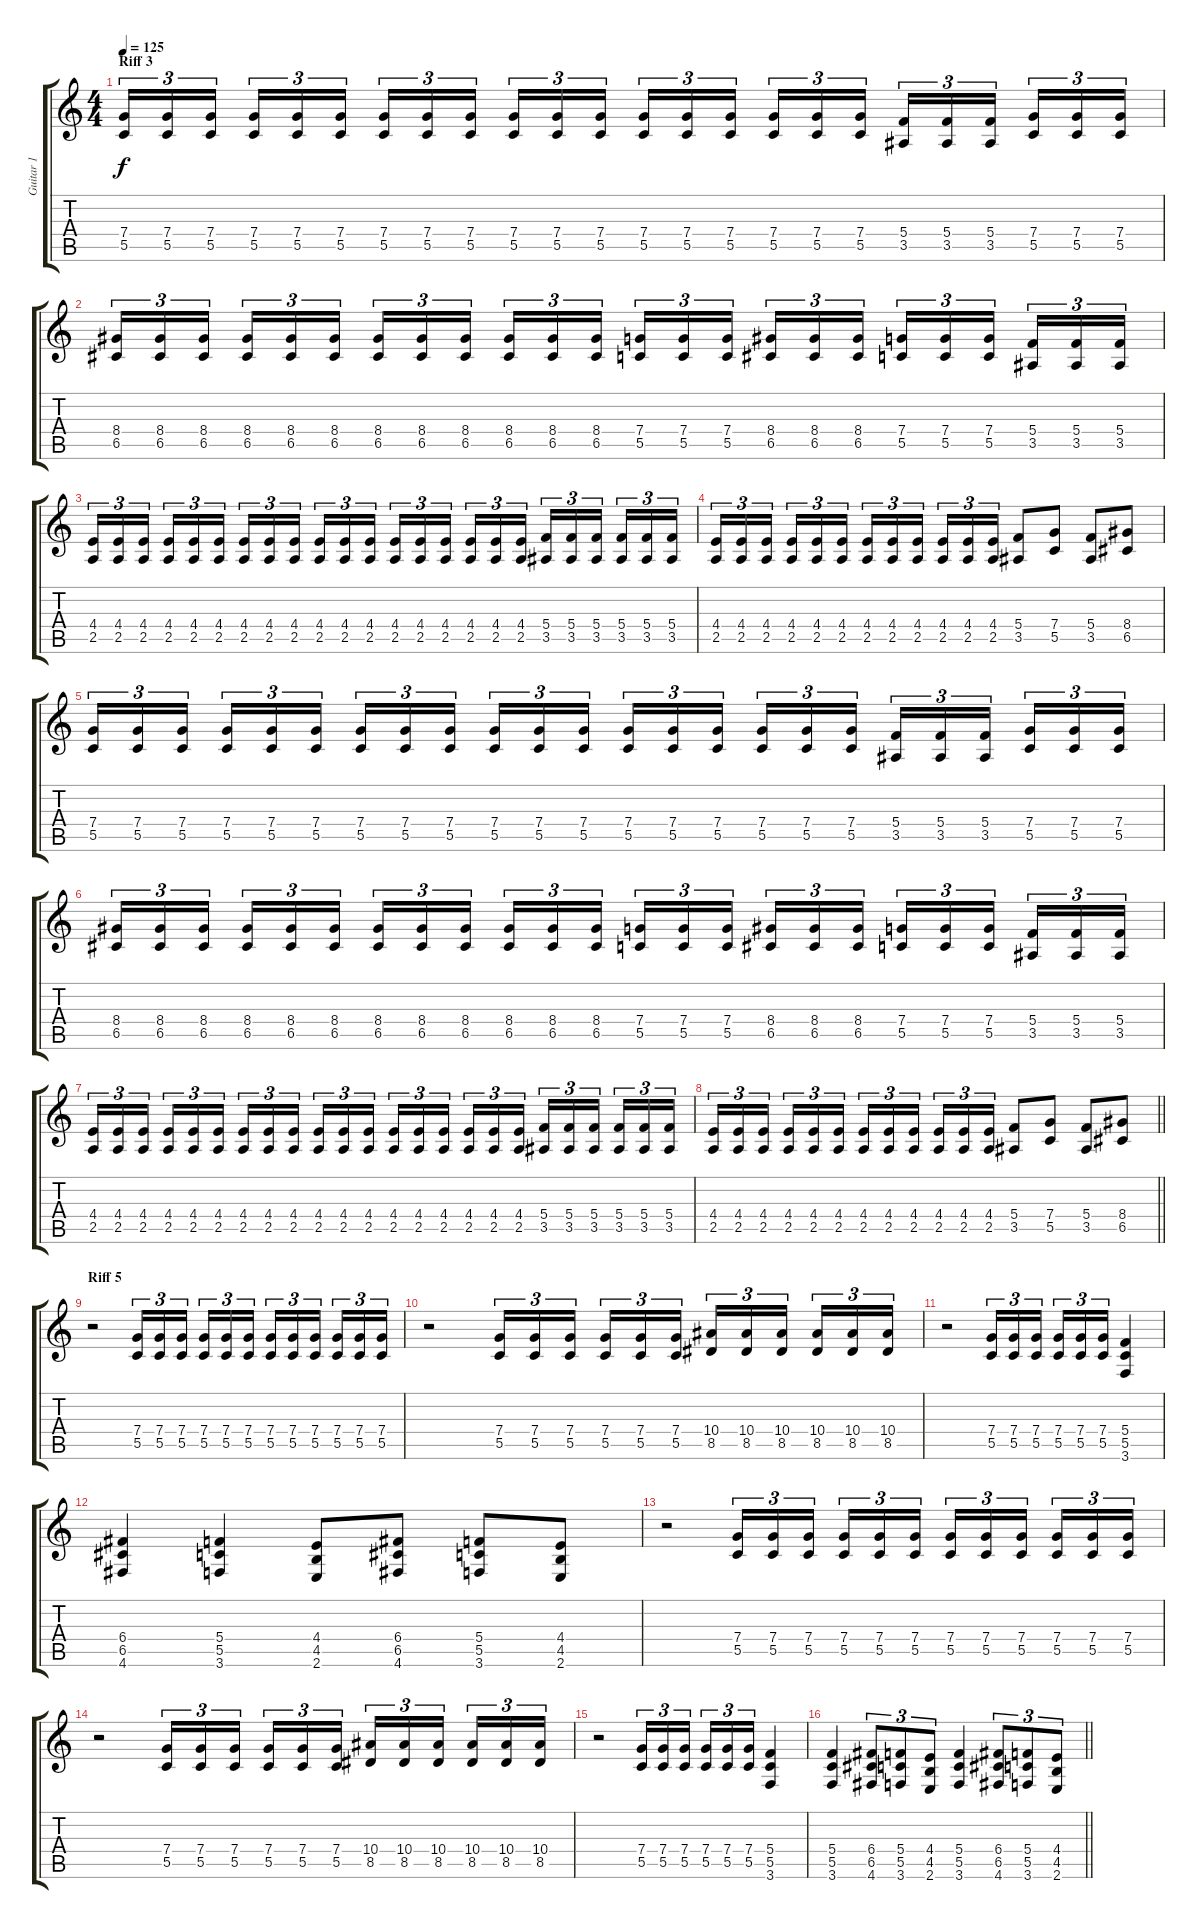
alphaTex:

\track ("Guitar 1" "Guitar 1") {instrument distortionguitar}
\staff {score tabs}
\tuning (D4 A3 F3 C3 G2 D2) {hide}
\ts (4 4)
\section ("" "Riff 3")
\tempo 125
\clef g2
\ks c
(7.4 5.5).16{tu (3 2) dy f} (7.4 5.5).16{tu (3 2)} (7.4 5.5).16{tu (3 2) beam splitsecondary} (7.4 5.5).16{tu (3 2)} (7.4 5.5).16{tu (3 2)} (7.4 5.5).16{tu (3 2)} (7.4 5.5).16{tu (3 2)} (7.4 5.5).16{tu (3 2)} (7.4 5.5).16{tu (3 2) beam splitsecondary} (7.4 5.5).16{tu (3 2)} (7.4 5.5).16{tu (3 2)} (7.4 5.5).16{tu (3 2)} (7.4 5.5).16{tu (3 2)} (7.4 5.5).16{tu (3 2)} (7.4 5.5).16{tu (3 2) beam splitsecondary} (7.4 5.5).16{tu (3 2)} (7.4 5.5).16{tu (3 2)} (7.4 5.5).16{tu (3 2)} (5.4 3.5).16{tu (3 2)} (5.4 3.5).16{tu (3 2)} (5.4 3.5).16{tu (3 2) beam splitsecondary} (7.4 5.5).16{tu (3 2)} (7.4 5.5).16{tu (3 2)} (7.4 5.5).16{tu (3 2)} |
(8.4 6.5).16{tu (3 2)} (8.4 6.5).16{tu (3 2)} (8.4 6.5).16{tu (3 2) beam splitsecondary} (8.4 6.5).16{tu (3 2)} (8.4 6.5).16{tu (3 2)} (8.4 6.5).16{tu (3 2)} (8.4 6.5).16{tu (3 2)} (8.4 6.5).16{tu (3 2)} (8.4 6.5).16{tu (3 2) beam splitsecondary} (8.4 6.5).16{tu (3 2)} (8.4 6.5).16{tu (3 2)} (8.4 6.5).16{tu (3 2)} (7.4 5.5).16{tu (3 2)} (7.4 5.5).16{tu (3 2)} (7.4 5.5).16{tu (3 2) beam splitsecondary} (8.4 6.5).16{tu (3 2)} (8.4 6.5).16{tu (3 2)} (8.4 6.5).16{tu (3 2)} (7.4 5.5).16{tu (3 2)} (7.4 5.5).16{tu (3 2)} (7.4 5.5).16{tu (3 2) beam splitsecondary} (5.4 3.5).16{tu (3 2)} (5.4 3.5).16{tu (3 2)} (5.4 3.5).16{tu (3 2)} |
(4.4 2.5).16{tu (3 2)} (4.4 2.5).16{tu (3 2)} (4.4 2.5).16{tu (3 2) beam splitsecondary} (4.4 2.5).16{tu (3 2)} (4.4 2.5).16{tu (3 2)} (4.4 2.5).16{tu (3 2)} (4.4 2.5).16{tu (3 2)} (4.4 2.5).16{tu (3 2)} (4.4 2.5).16{tu (3 2) beam splitsecondary} (4.4 2.5).16{tu (3 2)} (4.4 2.5).16{tu (3 2)} (4.4 2.5).16{tu (3 2)} (4.4 2.5).16{tu (3 2)} (4.4 2.5).16{tu (3 2)} (4.4 2.5).16{tu (3 2) beam splitsecondary} (4.4 2.5).16{tu (3 2)} (4.4 2.5).16{tu (3 2)} (4.4 2.5).16{tu (3 2)} (5.4 3.5).16{tu (3 2)} (5.4 3.5).16{tu (3 2)} (5.4 3.5).16{tu (3 2) beam splitsecondary} (5.4 3.5).16{tu (3 2)} (5.4 3.5).16{tu (3 2)} (5.4 3.5).16{tu (3 2)} |
(4.4 2.5).16{tu (3 2)} (4.4 2.5).16{tu (3 2)} (4.4 2.5).16{tu (3 2) beam splitsecondary} (4.4 2.5).16{tu (3 2)} (4.4 2.5).16{tu (3 2)} (4.4 2.5).16{tu (3 2)} (4.4 2.5).16{tu (3 2)} (4.4 2.5).16{tu (3 2)} (4.4 2.5).16{tu (3 2) beam splitsecondary} (4.4 2.5).16{tu (3 2)} (4.4 2.5).16{tu (3 2)} (4.4 2.5).16{tu (3 2)} (5.4 3.5).8 (7.4 5.5).8 (5.4 3.5).8 (8.4 6.5).8 |
(7.4 5.5).16{tu (3 2)} (7.4 5.5).16{tu (3 2)} (7.4 5.5).16{tu (3 2) beam splitsecondary} (7.4 5.5).16{tu (3 2)} (7.4 5.5).16{tu (3 2)} (7.4 5.5).16{tu (3 2)} (7.4 5.5).16{tu (3 2)} (7.4 5.5).16{tu (3 2)} (7.4 5.5).16{tu (3 2) beam splitsecondary} (7.4 5.5).16{tu (3 2)} (7.4 5.5).16{tu (3 2)} (7.4 5.5).16{tu (3 2)} (7.4 5.5).16{tu (3 2)} (7.4 5.5).16{tu (3 2)} (7.4 5.5).16{tu (3 2) beam splitsecondary} (7.4 5.5).16{tu (3 2)} (7.4 5.5).16{tu (3 2)} (7.4 5.5).16{tu (3 2)} (5.4 3.5).16{tu (3 2)} (5.4 3.5).16{tu (3 2)} (5.4 3.5).16{tu (3 2) beam splitsecondary} (7.4 5.5).16{tu (3 2)} (7.4 5.5).16{tu (3 2)} (7.4 5.5).16{tu (3 2)} |
(8.4 6.5).16{tu (3 2)} (8.4 6.5).16{tu (3 2)} (8.4 6.5).16{tu (3 2) beam splitsecondary} (8.4 6.5).16{tu (3 2)} (8.4 6.5).16{tu (3 2)} (8.4 6.5).16{tu (3 2)} (8.4 6.5).16{tu (3 2)} (8.4 6.5).16{tu (3 2)} (8.4 6.5).16{tu (3 2) beam splitsecondary} (8.4 6.5).16{tu (3 2)} (8.4 6.5).16{tu (3 2)} (8.4 6.5).16{tu (3 2)} (7.4 5.5).16{tu (3 2)} (7.4 5.5).16{tu (3 2)} (7.4 5.5).16{tu (3 2) beam splitsecondary} (8.4 6.5).16{tu (3 2)} (8.4 6.5).16{tu (3 2)} (8.4 6.5).16{tu (3 2)} (7.4 5.5).16{tu (3 2)} (7.4 5.5).16{tu (3 2)} (7.4 5.5).16{tu (3 2) beam splitsecondary} (5.4 3.5).16{tu (3 2)} (5.4 3.5).16{tu (3 2)} (5.4 3.5).16{tu (3 2)} |
(4.4 2.5).16{tu (3 2)} (4.4 2.5).16{tu (3 2)} (4.4 2.5).16{tu (3 2) beam splitsecondary} (4.4 2.5).16{tu (3 2)} (4.4 2.5).16{tu (3 2)} (4.4 2.5).16{tu (3 2)} (4.4 2.5).16{tu (3 2)} (4.4 2.5).16{tu (3 2)} (4.4 2.5).16{tu (3 2) beam splitsecondary} (4.4 2.5).16{tu (3 2)} (4.4 2.5).16{tu (3 2)} (4.4 2.5).16{tu (3 2)} (4.4 2.5).16{tu (3 2)} (4.4 2.5).16{tu (3 2)} (4.4 2.5).16{tu (3 2) beam splitsecondary} (4.4 2.5).16{tu (3 2)} (4.4 2.5).16{tu (3 2)} (4.4 2.5).16{tu (3 2)} (5.4 3.5).16{tu (3 2)} (5.4 3.5).16{tu (3 2)} (5.4 3.5).16{tu (3 2) beam splitsecondary} (5.4 3.5).16{tu (3 2)} (5.4 3.5).16{tu (3 2)} (5.4 3.5).16{tu (3 2)} |
\barLineRight lightlight
(4.4 2.5).16{tu (3 2)} (4.4 2.5).16{tu (3 2)} (4.4 2.5).16{tu (3 2) beam splitsecondary} (4.4 2.5).16{tu (3 2)} (4.4 2.5).16{tu (3 2)} (4.4 2.5).16{tu (3 2)} (4.4 2.5).16{tu (3 2)} (4.4 2.5).16{tu (3 2)} (4.4 2.5).16{tu (3 2) beam splitsecondary} (4.4 2.5).16{tu (3 2)} (4.4 2.5).16{tu (3 2)} (4.4 2.5).16{tu (3 2)} (5.4 3.5).8 (7.4 5.5).8 (5.4 3.5).8 (8.4 6.5).8 |
\section ("" "Riff 5")
r.2 (7.4 5.5).16{tu (3 2)} (7.4 5.5).16{tu (3 2)} (7.4 5.5).16{tu (3 2) beam splitsecondary} (7.4 5.5).16{tu (3 2)} (7.4 5.5).16{tu (3 2)} (7.4 5.5).16{tu (3 2)} (7.4 5.5).16{tu (3 2)} (7.4 5.5).16{tu (3 2)} (7.4 5.5).16{tu (3 2) beam splitsecondary} (7.4 5.5).16{tu (3 2)} (7.4 5.5).16{tu (3 2)} (7.4 5.5).16{tu (3 2)} |
r.2 (7.4 5.5).16{tu (3 2)} (7.4 5.5).16{tu (3 2)} (7.4 5.5).16{tu (3 2) beam splitsecondary} (7.4 5.5).16{tu (3 2)} (7.4 5.5).16{tu (3 2)} (7.4 5.5).16{tu (3 2)} (10.4 8.5).16{tu (3 2)} (10.4 8.5).16{tu (3 2)} (10.4 8.5).16{tu (3 2) beam splitsecondary} (10.4 8.5).16{tu (3 2)} (10.4 8.5).16{tu (3 2)} (10.4 8.5).16{tu (3 2)} |
r.2 (7.4 5.5).16{tu (3 2)} (7.4 5.5).16{tu (3 2)} (7.4 5.5).16{tu (3 2) beam splitsecondary} (7.4 5.5).16{tu (3 2)} (7.4 5.5).16{tu (3 2)} (7.4 5.5).16{tu (3 2)} (5.4 5.5 3.6).4 |
(6.4 6.5 4.6).4 (5.4 5.5 3.6).4 (4.4 4.5 2.6).8 (6.4 6.5 4.6).8 (5.4 5.5 3.6).8 (4.4 4.5 2.6).8 |
r.2 (7.4 5.5).16{tu (3 2)} (7.4 5.5).16{tu (3 2)} (7.4 5.5).16{tu (3 2) beam splitsecondary} (7.4 5.5).16{tu (3 2)} (7.4 5.5).16{tu (3 2)} (7.4 5.5).16{tu (3 2)} (7.4 5.5).16{tu (3 2)} (7.4 5.5).16{tu (3 2)} (7.4 5.5).16{tu (3 2) beam splitsecondary} (7.4 5.5).16{tu (3 2)} (7.4 5.5).16{tu (3 2)} (7.4 5.5).16{tu (3 2)} |
r.2 (7.4 5.5).16{tu (3 2)} (7.4 5.5).16{tu (3 2)} (7.4 5.5).16{tu (3 2) beam splitsecondary} (7.4 5.5).16{tu (3 2)} (7.4 5.5).16{tu (3 2)} (7.4 5.5).16{tu (3 2)} (10.4 8.5).16{tu (3 2)} (10.4 8.5).16{tu (3 2)} (10.4 8.5).16{tu (3 2) beam splitsecondary} (10.4 8.5).16{tu (3 2)} (10.4 8.5).16{tu (3 2)} (10.4 8.5).16{tu (3 2)} |
r.2 (7.4 5.5).16{tu (3 2)} (7.4 5.5).16{tu (3 2)} (7.4 5.5).16{tu (3 2) beam splitsecondary} (7.4 5.5).16{tu (3 2)} (7.4 5.5).16{tu (3 2)} (7.4 5.5).16{tu (3 2)} (5.4 5.5 3.6).4 |
\barLineRight lightlight
(5.4 5.5 3.6).4 (6.4 6.5 4.6).8{tu (3 2)} (5.4 5.5 3.6).8{tu (3 2)} (4.4 4.5 2.6).8{tu (3 2)} (5.4 5.5 3.6).4 (6.4 6.5 4.6).8{tu (3 2)} (5.4 5.5 3.6).8{tu (3 2)} (4.4 4.5 2.6).8{tu (3 2)}
